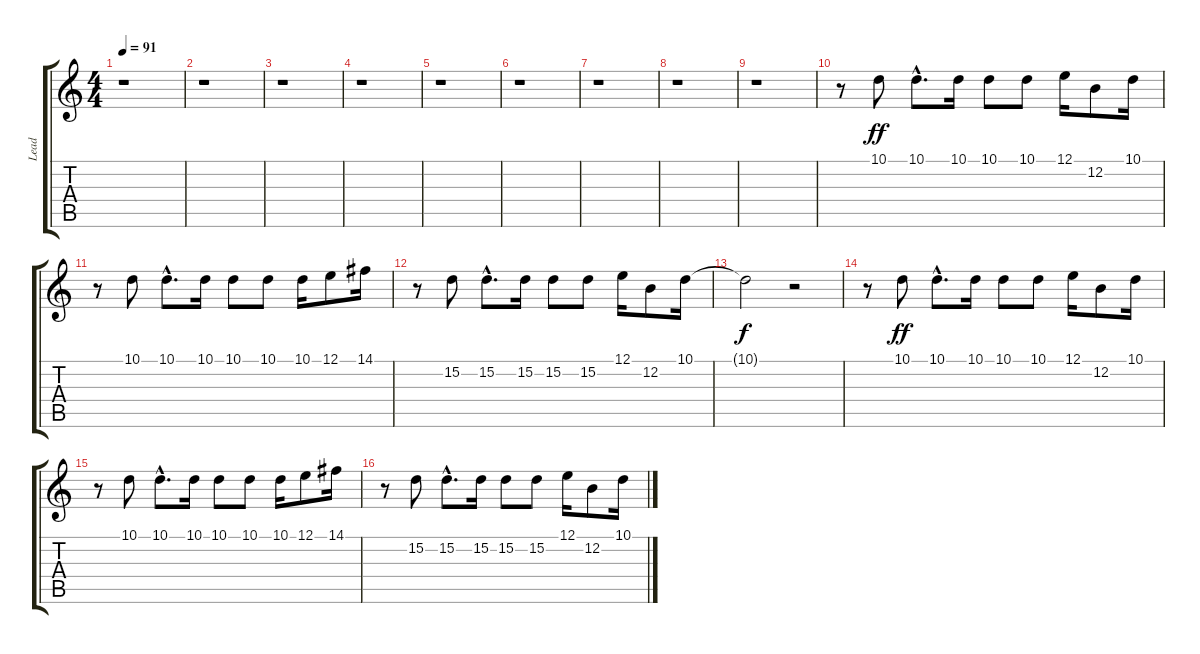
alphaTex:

\track ("Lead" "Lead") {instrument clarinet}
\staff {score tabs}
\tuning (E4 B3 G3 D3 A2 E2) {hide}
\ts (4 4)
\tempo 91
\clef g2
\ks c
r.1{dy ff instrument clarinet} |
r.1 |
r.1 |
r.1 |
r.1 |
r.1 |
r.1 |
r.1 |
r.1 |
r.8 10.1.8 10.1{hac}.8{d} 10.1.16 10.1.8 10.1.8 12.1.16 12.2.8 10.1.16 |
r.8 10.1.8 10.1{hac}.8{d} 10.1.16 10.1.8 10.1.8 10.1.16 12.1.8 14.1.16 |
r.8 15.2.8 15.2{hac}.8{d} 15.2.16 15.2.8 15.2.8 12.1.16 12.2.8 10.1.16 |
10.1{t}.2{dy f} r.2 |
r.8 10.1.8{dy ff} 10.1{hac}.8{d} 10.1.16 10.1.8 10.1.8 12.1.16 12.2.8 10.1.16 |
r.8 10.1.8 10.1{hac}.8{d} 10.1.16 10.1.8 10.1.8 10.1.16 12.1.8 14.1.16 |
r.8 15.2.8 15.2{hac}.8{d} 15.2.16 15.2.8 15.2.8 12.1.16 12.2.8 10.1.16
